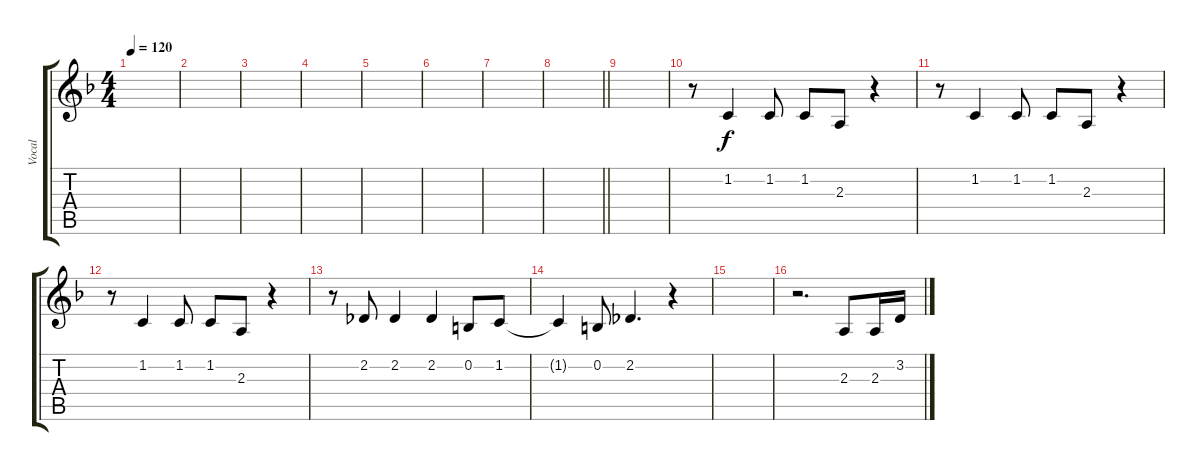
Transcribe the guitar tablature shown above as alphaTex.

\track ("Vocal" "Vocal") {instrument voiceoohs}
\staff {score tabs}
\tuning (E4 B3 G3 D3 A2 E2) {hide}
\ts (4 4)
\tempo 120
\clef g2
\ks f
|
|
|
|
|
|
|
\barLineRight lightlight
|
|
r.8 1.2.4 1.2.8 1.2.8 2.3.8 r.4 |
r.8 1.2.4 1.2.8 1.2.8 2.3.8 r.4 |
r.8 1.2.4 1.2.8 1.2.8 2.3.8 r.4 |
r.8 2.2.8 2.2.4 2.2.4 0.2.8 1.2.8 |
1.2{t}.4 0.2.8 2.2.4{d} r.4 |
|
r.2{d} 2.3.8 2.3.16 3.2.16
